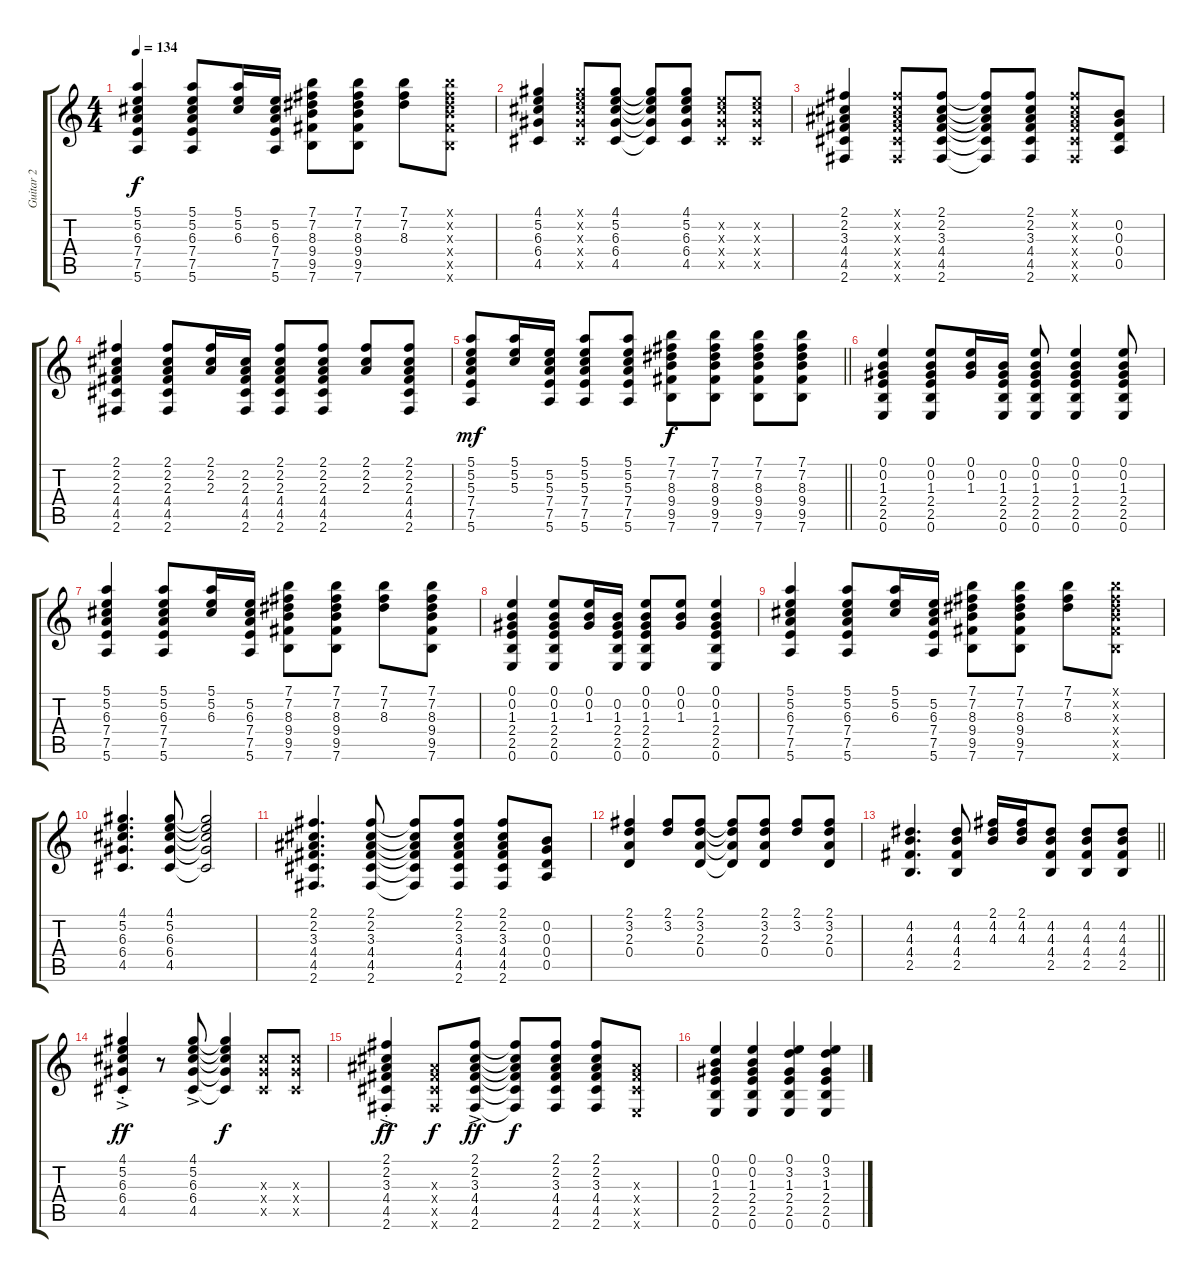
\track ("Guitar 2" "Guitar 2") {instrument acousticguitarsteel}
\staff {score tabs}
\tuning (E4 B3 G3 D3 A2 E2) {hide}
\ts (4 4)
\tempo 134
\clef g2
\ks c
(5.1 5.2 6.3 7.4 7.5 5.6).4{dy f} (5.1 5.2 6.3 7.4 7.5 5.6).8 (5.1 5.2 6.3).16 (5.2 6.3 7.4 7.5 5.6).16 (7.1 7.2 8.3 9.4 9.5 7.6).8 (7.1 7.2 8.3 9.4 9.5 7.6).8 (7.1 7.2 8.3).8 (7.1{x} 7.2{x} 8.3{x} 9.4{x} 9.5{x} 7.6{x}).8 |
(4.1 5.2 6.3 6.4 4.5).4 (4.1{x} 5.2{x} 6.3{x} 6.4{x} 4.5{x}).8 (4.1 5.2 6.3 6.4 4.5).8 (4.1{t} 5.2{t} 6.3{t} 6.4{t} 4.5{t}).8 (4.1 5.2 6.3 6.4 4.5).8 (5.2{x} 6.3{x} 6.4{x} 4.5{x}).8 (5.2{x} 6.3{x} 6.4{x} 4.5{x}).8 |
(2.1 2.2 3.3 4.4 4.5 2.6).4 (2.1{x} 2.2{x} 3.3{x} 4.4{x} 4.5{x} 2.6{x}).8 (2.1 2.2 3.3 4.4 4.5 2.6).8 (2.1{t} 2.2{t} 3.3{t} 4.4{t} 4.5{t} 2.6{t}).8 (2.1 2.2 3.3 4.4 4.5 2.6).8 (2.1{x} 2.2{x} 3.3{x} 4.4{x} 4.5{x} 2.6{x}).8 (0.2 0.3 0.4 0.5).8 |
(2.1 2.2 2.3 4.4 4.5 2.6).4 (2.1 2.2 2.3 4.4 4.5 2.6).8 (2.1 2.2 2.3).16 (2.2 2.3 4.4 4.5 2.6).16 (2.1 2.2 2.3 4.4 4.5 2.6).8 (2.1 2.2 2.3 4.4 4.5 2.6).8 (2.1 2.2 2.3).8 (2.1 2.2 2.3 4.4 4.5 2.6).8 |
\barLineRight lightlight
(5.1 5.2 5.3 7.4 7.5 5.6).8{dy mf} (5.1 5.2 5.3).16 (5.2 5.3 7.4 7.5 5.6).16 (5.1 5.2 5.3 7.4 7.5 5.6).8 (5.1 5.2 5.3 7.4 7.5 5.6).8 (7.1 7.2 8.3 9.4 9.5 7.6).8{dy f} (7.1 7.2 8.3 9.4 9.5 7.6).8 (7.1 7.2 8.3 9.4 9.5 7.6).8 (7.1 7.2 8.3 9.4 9.5 7.6).8 |
(0.1 0.2 1.3 2.4 2.5 0.6).4 (0.1 0.2 1.3 2.4 2.5 0.6).8 (0.1 0.2 1.3).16 (0.2 1.3 2.4 2.5 0.6).16 (0.1 0.2 1.3 2.4 2.5 0.6).8 (0.1 0.2 1.3 2.4 2.5 0.6).4 (0.1 0.2 1.3 2.4 2.5 0.6).8 |
(5.1 5.2 6.3 7.4 7.5 5.6).4 (5.1 5.2 6.3 7.4 7.5 5.6).8 (5.1 5.2 6.3).16 (5.2 6.3 7.4 7.5 5.6).16 (7.1 7.2 8.3 9.4 9.5 7.6).8 (7.1 7.2 8.3 9.4 9.5 7.6).8 (7.1 7.2 8.3).8 (7.1 7.2 8.3 9.4 9.5 7.6).8 |
(0.1 0.2 1.3 2.4 2.5 0.6).4 (0.1 0.2 1.3 2.4 2.5 0.6).8 (0.1 0.2 1.3).16 (0.2 1.3 2.4 2.5 0.6).16 (0.1 0.2 1.3 2.4 2.5 0.6).8 (0.1 0.2 1.3).8 (0.1 0.2 1.3 2.4 2.5 0.6).4 |
(5.1 5.2 6.3 7.4 7.5 5.6).4 (5.1 5.2 6.3 7.4 7.5 5.6).8 (5.1 5.2 6.3).16 (5.2 6.3 7.4 7.5 5.6).16 (7.1 7.2 8.3 9.4 9.5 7.6).8 (7.1 7.2 8.3 9.4 9.5 7.6).8 (7.1 7.2 8.3).8 (7.1{x} 7.2{x} 8.3{x} 9.4{x} 9.5{x} 7.6{x}).8 |
(4.1 5.2 6.3 6.4 4.5).4{d} (4.1 5.2 6.3 6.4 4.5).8 (4.1{t} 5.2{t} 6.3{t} 6.4{t} 4.5{t}).2 |
(2.1 2.2 3.3 4.4 4.5 2.6).4{d} (2.1 2.2 3.3 4.4 4.5 2.6).8 (2.1{t} 2.2{t} 3.3{t} 4.4{t} 4.5{t} 2.6{t}).8 (2.1 2.2 3.3 4.4 4.5 2.6).8 (2.1 2.2 3.3 4.4 4.5 2.6).8 (0.2 0.3 0.4 0.5).8 |
(2.1 3.2 2.3 0.4).4 (2.1 3.2).8 (2.1 3.2 2.3 0.4).8 (2.1{t} 3.2{t} 2.3{t} 0.4{t}).8 (2.1 3.2 2.3 0.4).8 (2.1 3.2).8 (2.1 3.2 2.3 0.4).8 |
\barLineRight lightlight
(4.2 4.3 4.4 2.5).4{d} (4.2 4.3 4.4 2.5).8 (2.1 4.2 4.3).16 (2.1 4.2 4.3).16 (4.2 4.3 4.4 2.5).8 (4.2 4.3 4.4 2.5).8 (4.2 4.3 4.4 2.5).8 |
(4.1{ac st} 5.2{ac st} 6.3{ac st} 6.4{ac st} 4.5{ac st}).4{dy ff} r.8 (4.1{ac} 5.2{ac} 6.3{ac} 6.4{ac} 4.5{ac}).8 (4.1{t} 5.2{t} 6.3{t} 6.4{t} 4.5{t}).4{dy f} (6.3{x} 6.4{x} 4.5{x}).8 (6.3{x} 6.4{x} 4.5{x}).8 |
(2.1{ac st} 2.2{ac st} 3.3{ac st} 4.4{ac st} 4.5{ac st} 2.6{ac st}).4{dy ff} (3.3{x} 4.4{x} 4.5{x} 2.6{x}).8{dy f} (2.1{ac} 2.2{ac} 3.3{ac} 4.4{ac} 4.5{ac} 2.6{ac}).8{dy ff} (2.1{t} 2.2{t} 3.3{t} 4.4{t} 4.5{t} 2.6{t}).8{dy f} (2.1 2.2 3.3 4.4 4.5 2.6).8 (2.1 2.2 3.3 4.4 4.5 2.6).8 (3.3{x} 4.4{x} 4.5{x} 0.6{x}).8 |
(0.1 0.2 1.3 2.4 2.5 0.6).4 (0.1 0.2 1.3 2.4 2.5 0.6).4 (0.1 3.2 1.3 2.4 2.5 0.6).4 (0.1 3.2 1.3 2.4 2.5 0.6).4
